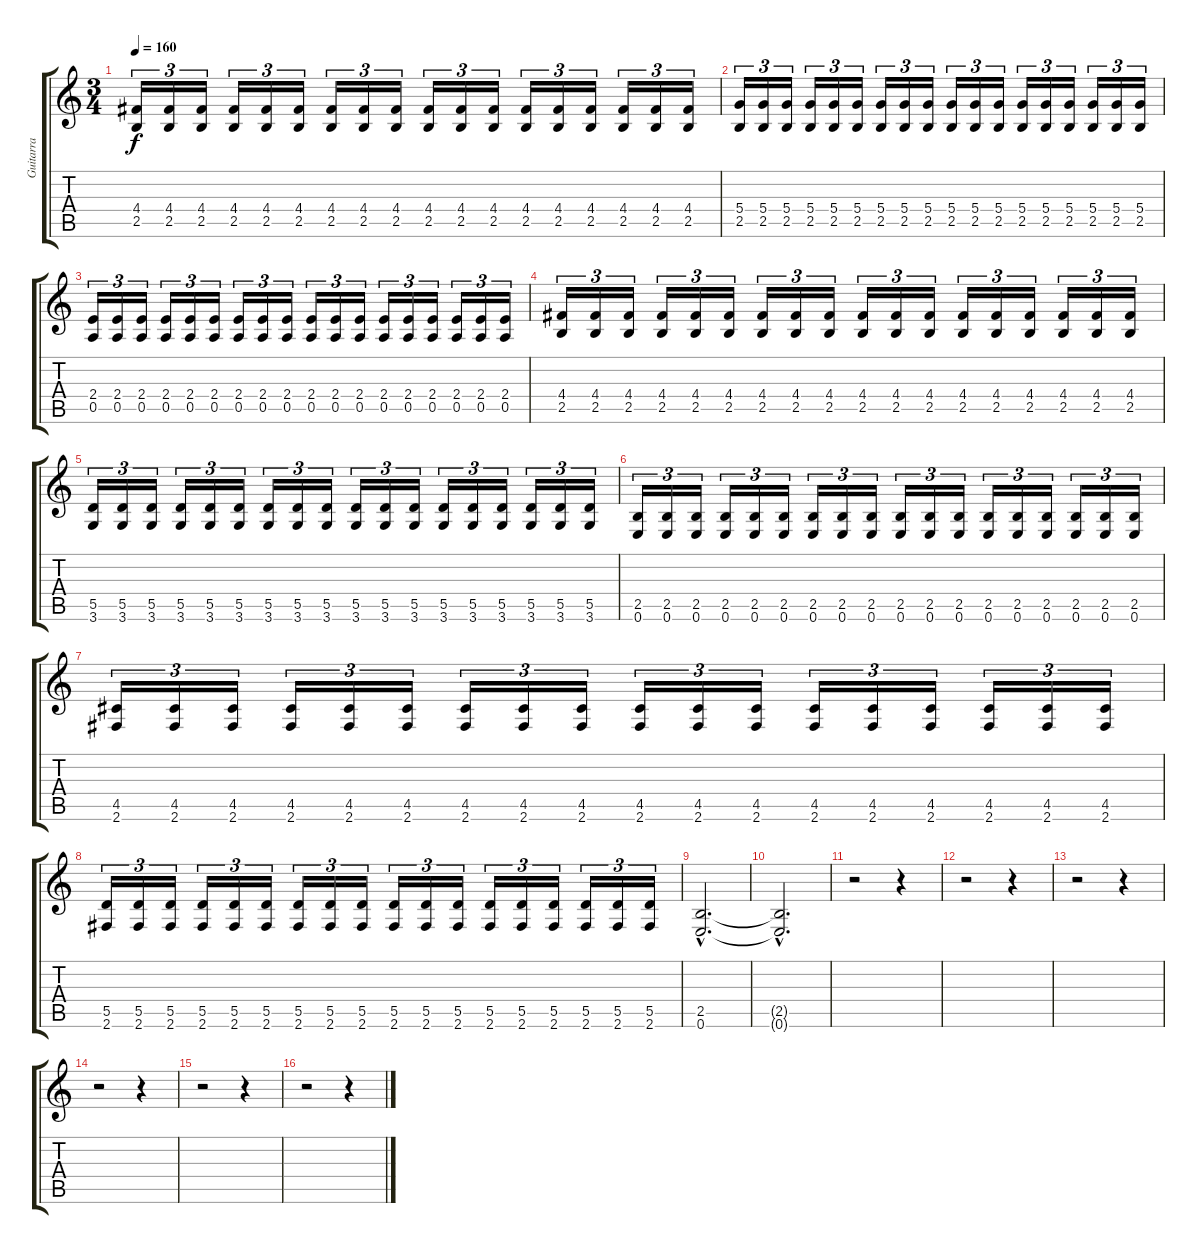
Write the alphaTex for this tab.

\track ("Guitarra" "Guitarra") {instrument distortionguitar}
\staff {score tabs}
\tuning (E4 B3 G3 D3 A2 E2) {hide}
\ts (3 4)
\tempo 160
\clef g2
\ks c
(4.4 2.5).16{tu (3 2) dy f} (4.4 2.5).16{tu (3 2)} (4.4 2.5).16{tu (3 2)} (4.4 2.5).16{tu (3 2)} (4.4 2.5).16{tu (3 2)} (4.4 2.5).16{tu (3 2)} (4.4 2.5).16{tu (3 2)} (4.4 2.5).16{tu (3 2)} (4.4 2.5).16{tu (3 2)} (4.4 2.5).16{tu (3 2)} (4.4 2.5).16{tu (3 2)} (4.4 2.5).16{tu (3 2)} (4.4 2.5).16{tu (3 2)} (4.4 2.5).16{tu (3 2)} (4.4 2.5).16{tu (3 2)} (4.4 2.5).16{tu (3 2)} (4.4 2.5).16{tu (3 2)} (4.4 2.5).16{tu (3 2)} |
(5.4 2.5).16{tu (3 2)} (5.4 2.5).16{tu (3 2)} (5.4 2.5).16{tu (3 2)} (5.4 2.5).16{tu (3 2)} (5.4 2.5).16{tu (3 2)} (5.4 2.5).16{tu (3 2)} (5.4 2.5).16{tu (3 2)} (5.4 2.5).16{tu (3 2)} (5.4 2.5).16{tu (3 2)} (5.4 2.5).16{tu (3 2)} (5.4 2.5).16{tu (3 2)} (5.4 2.5).16{tu (3 2)} (5.4 2.5).16{tu (3 2)} (5.4 2.5).16{tu (3 2)} (5.4 2.5).16{tu (3 2)} (5.4 2.5).16{tu (3 2)} (5.4 2.5).16{tu (3 2)} (5.4 2.5).16{tu (3 2)} |
(2.4 0.5).16{tu (3 2)} (2.4 0.5).16{tu (3 2)} (2.4 0.5).16{tu (3 2)} (2.4 0.5).16{tu (3 2)} (2.4 0.5).16{tu (3 2)} (2.4 0.5).16{tu (3 2)} (2.4 0.5).16{tu (3 2)} (2.4 0.5).16{tu (3 2)} (2.4 0.5).16{tu (3 2)} (2.4 0.5).16{tu (3 2)} (2.4 0.5).16{tu (3 2)} (2.4 0.5).16{tu (3 2)} (2.4 0.5).16{tu (3 2)} (2.4 0.5).16{tu (3 2)} (2.4 0.5).16{tu (3 2)} (2.4 0.5).16{tu (3 2)} (2.4 0.5).16{tu (3 2)} (2.4 0.5).16{tu (3 2)} |
(4.4 2.5).16{tu (3 2)} (4.4 2.5).16{tu (3 2)} (4.4 2.5).16{tu (3 2)} (4.4 2.5).16{tu (3 2)} (4.4 2.5).16{tu (3 2)} (4.4 2.5).16{tu (3 2)} (4.4 2.5).16{tu (3 2)} (4.4 2.5).16{tu (3 2)} (4.4 2.5).16{tu (3 2)} (4.4 2.5).16{tu (3 2)} (4.4 2.5).16{tu (3 2)} (4.4 2.5).16{tu (3 2)} (4.4 2.5).16{tu (3 2)} (4.4 2.5).16{tu (3 2)} (4.4 2.5).16{tu (3 2)} (4.4 2.5).16{tu (3 2)} (4.4 2.5).16{tu (3 2)} (4.4 2.5).16{tu (3 2)} |
(5.5 3.6).16{tu (3 2)} (5.5 3.6).16{tu (3 2)} (5.5 3.6).16{tu (3 2)} (5.5 3.6).16{tu (3 2)} (5.5 3.6).16{tu (3 2)} (5.5 3.6).16{tu (3 2)} (5.5 3.6).16{tu (3 2)} (5.5 3.6).16{tu (3 2)} (5.5 3.6).16{tu (3 2)} (5.5 3.6).16{tu (3 2)} (5.5 3.6).16{tu (3 2)} (5.5 3.6).16{tu (3 2)} (5.5 3.6).16{tu (3 2)} (5.5 3.6).16{tu (3 2)} (5.5 3.6).16{tu (3 2)} (5.5 3.6).16{tu (3 2)} (5.5 3.6).16{tu (3 2)} (5.5 3.6).16{tu (3 2)} |
(2.5 0.6).16{tu (3 2)} (2.5 0.6).16{tu (3 2)} (2.5 0.6).16{tu (3 2)} (2.5 0.6).16{tu (3 2)} (2.5 0.6).16{tu (3 2)} (2.5 0.6).16{tu (3 2)} (2.5 0.6).16{tu (3 2)} (2.5 0.6).16{tu (3 2)} (2.5 0.6).16{tu (3 2)} (2.5 0.6).16{tu (3 2)} (2.5 0.6).16{tu (3 2)} (2.5 0.6).16{tu (3 2)} (2.5 0.6).16{tu (3 2)} (2.5 0.6).16{tu (3 2)} (2.5 0.6).16{tu (3 2)} (2.5 0.6).16{tu (3 2)} (2.5 0.6).16{tu (3 2)} (2.5 0.6).16{tu (3 2)} |
(4.5 2.6).16{tu (3 2)} (4.5 2.6).16{tu (3 2)} (4.5 2.6).16{tu (3 2)} (4.5 2.6).16{tu (3 2)} (4.5 2.6).16{tu (3 2)} (4.5 2.6).16{tu (3 2)} (4.5 2.6).16{tu (3 2)} (4.5 2.6).16{tu (3 2)} (4.5 2.6).16{tu (3 2)} (4.5 2.6).16{tu (3 2)} (4.5 2.6).16{tu (3 2)} (4.5 2.6).16{tu (3 2)} (4.5 2.6).16{tu (3 2)} (4.5 2.6).16{tu (3 2)} (4.5 2.6).16{tu (3 2)} (4.5 2.6).16{tu (3 2)} (4.5 2.6).16{tu (3 2)} (4.5 2.6).16{tu (3 2)} |
(5.5 2.6).16{tu (3 2)} (5.5 2.6).16{tu (3 2)} (5.5 2.6).16{tu (3 2)} (5.5 2.6).16{tu (3 2)} (5.5 2.6).16{tu (3 2)} (5.5 2.6).16{tu (3 2)} (5.5 2.6).16{tu (3 2)} (5.5 2.6).16{tu (3 2)} (5.5 2.6).16{tu (3 2)} (5.5 2.6).16{tu (3 2)} (5.5 2.6).16{tu (3 2)} (5.5 2.6).16{tu (3 2)} (5.5 2.6).16{tu (3 2)} (5.5 2.6).16{tu (3 2)} (5.5 2.6).16{tu (3 2)} (5.5 2.6).16{tu (3 2)} (5.5 2.6).16{tu (3 2)} (5.5 2.6).16{tu (3 2)} |
(2.5{hac} 0.6{hac}).2{d} |
(2.5{hac t} 0.6{hac t}).2{d} |
r.2 r.4 |
r.2 r.4 |
r.2 r.4 |
r.2 r.4 |
r.2 r.4 |
r.2 r.4
